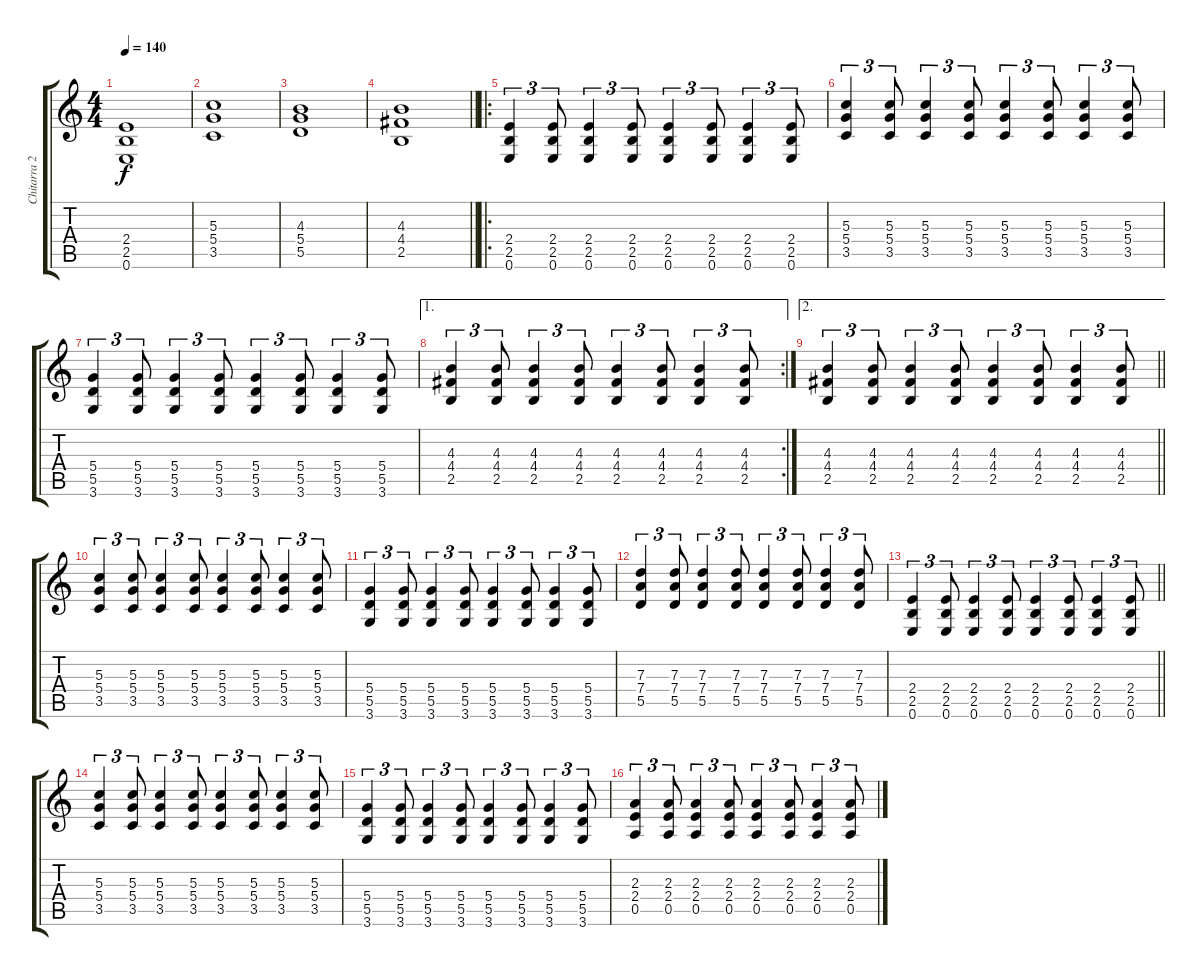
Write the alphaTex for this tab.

\track ("Chitarra 2" "Chitarra 2") {instrument overdrivenguitar}
\staff {score tabs}
\tuning (E4 B3 G3 D3 A2 E2) {hide}
\ts (4 4)
\tempo 140
\clef g2
\ks c
(2.4 2.5 0.6).1{dy f} |
(5.3 5.4 3.5).1 |
(4.3 5.4 5.5).1 |
\barLineRight lightlight
(4.3 4.4 2.5).1 |
\ro
(2.4 2.5 0.6).4{tu (3 2)} (2.4 2.5 0.6).8{tu (3 2)} (2.4 2.5 0.6).4{tu (3 2)} (2.4 2.5 0.6).8{tu (3 2)} (2.4 2.5 0.6).4{tu (3 2)} (2.4 2.5 0.6).8{tu (3 2)} (2.4 2.5 0.6).4{tu (3 2)} (2.4 2.5 0.6).8{tu (3 2)} |
(5.3 5.4 3.5).4{tu (3 2)} (5.3 5.4 3.5).8{tu (3 2)} (5.3 5.4 3.5).4{tu (3 2)} (5.3 5.4 3.5).8{tu (3 2)} (5.3 5.4 3.5).4{tu (3 2)} (5.3 5.4 3.5).8{tu (3 2)} (5.3 5.4 3.5).4{tu (3 2)} (5.3 5.4 3.5).8{tu (3 2)} |
(5.4 5.5 3.6).4{tu (3 2)} (5.4 5.5 3.6).8{tu (3 2)} (5.4 5.5 3.6).4{tu (3 2)} (5.4 5.5 3.6).8{tu (3 2)} (5.4 5.5 3.6).4{tu (3 2)} (5.4 5.5 3.6).8{tu (3 2)} (5.4 5.5 3.6).4{tu (3 2)} (5.4 5.5 3.6).8{tu (3 2)} |
\ae 1
\rc 2
(4.3 4.4 2.5).4{tu (3 2)} (4.3 4.4 2.5).8{tu (3 2)} (4.3 4.4 2.5).4{tu (3 2)} (4.3 4.4 2.5).8{tu (3 2)} (4.3 4.4 2.5).4{tu (3 2)} (4.3 4.4 2.5).8{tu (3 2)} (4.3 4.4 2.5).4{tu (3 2)} (4.3 4.4 2.5).8{tu (3 2)} |
\ae 2
\barLineRight lightlight
(4.3 4.4 2.5).4{tu (3 2)} (4.3 4.4 2.5).8{tu (3 2)} (4.3 4.4 2.5).4{tu (3 2)} (4.3 4.4 2.5).8{tu (3 2)} (4.3 4.4 2.5).4{tu (3 2)} (4.3 4.4 2.5).8{tu (3 2)} (4.3 4.4 2.5).4{tu (3 2)} (4.3 4.4 2.5).8{tu (3 2)} |
(5.3 5.4 3.5).4{tu (3 2)} (5.3 5.4 3.5).8{tu (3 2)} (5.3 5.4 3.5).4{tu (3 2)} (5.3 5.4 3.5).8{tu (3 2)} (5.3 5.4 3.5).4{tu (3 2)} (5.3 5.4 3.5).8{tu (3 2)} (5.3 5.4 3.5).4{tu (3 2)} (5.3 5.4 3.5).8{tu (3 2)} |
(5.4 5.5 3.6).4{tu (3 2)} (5.4 5.5 3.6).8{tu (3 2)} (5.4 5.5 3.6).4{tu (3 2)} (5.4 5.5 3.6).8{tu (3 2)} (5.4 5.5 3.6).4{tu (3 2)} (5.4 5.5 3.6).8{tu (3 2)} (5.4 5.5 3.6).4{tu (3 2)} (5.4 5.5 3.6).8{tu (3 2)} |
(7.3 7.4 5.5).4{tu (3 2)} (7.3 7.4 5.5).8{tu (3 2)} (7.3 7.4 5.5).4{tu (3 2)} (7.3 7.4 5.5).8{tu (3 2)} (7.3 7.4 5.5).4{tu (3 2)} (7.3 7.4 5.5).8{tu (3 2)} (7.3 7.4 5.5).4{tu (3 2)} (7.3 7.4 5.5).8{tu (3 2)} |
\barLineRight lightlight
(2.4 2.5 0.6).4{tu (3 2)} (2.4 2.5 0.6).8{tu (3 2)} (2.4 2.5 0.6).4{tu (3 2)} (2.4 2.5 0.6).8{tu (3 2)} (2.4 2.5 0.6).4{tu (3 2)} (2.4 2.5 0.6).8{tu (3 2)} (2.4 2.5 0.6).4{tu (3 2)} (2.4 2.5 0.6).8{tu (3 2)} |
(5.3 5.4 3.5).4{tu (3 2)} (5.3 5.4 3.5).8{tu (3 2)} (5.3 5.4 3.5).4{tu (3 2)} (5.3 5.4 3.5).8{tu (3 2)} (5.3 5.4 3.5).4{tu (3 2)} (5.3 5.4 3.5).8{tu (3 2)} (5.3 5.4 3.5).4{tu (3 2)} (5.3 5.4 3.5).8{tu (3 2)} |
(5.4 5.5 3.6).4{tu (3 2)} (5.4 5.5 3.6).8{tu (3 2)} (5.4 5.5 3.6).4{tu (3 2)} (5.4 5.5 3.6).8{tu (3 2)} (5.4 5.5 3.6).4{tu (3 2)} (5.4 5.5 3.6).8{tu (3 2)} (5.4 5.5 3.6).4{tu (3 2)} (5.4 5.5 3.6).8{tu (3 2)} |
(2.3 2.4 0.5).4{tu (3 2)} (2.3 2.4 0.5).8{tu (3 2)} (2.3 2.4 0.5).4{tu (3 2)} (2.3 2.4 0.5).8{tu (3 2)} (2.3 2.4 0.5).4{tu (3 2)} (2.3 2.4 0.5).8{tu (3 2)} (2.3 2.4 0.5).4{tu (3 2)} (2.3 2.4 0.5).8{tu (3 2)}
